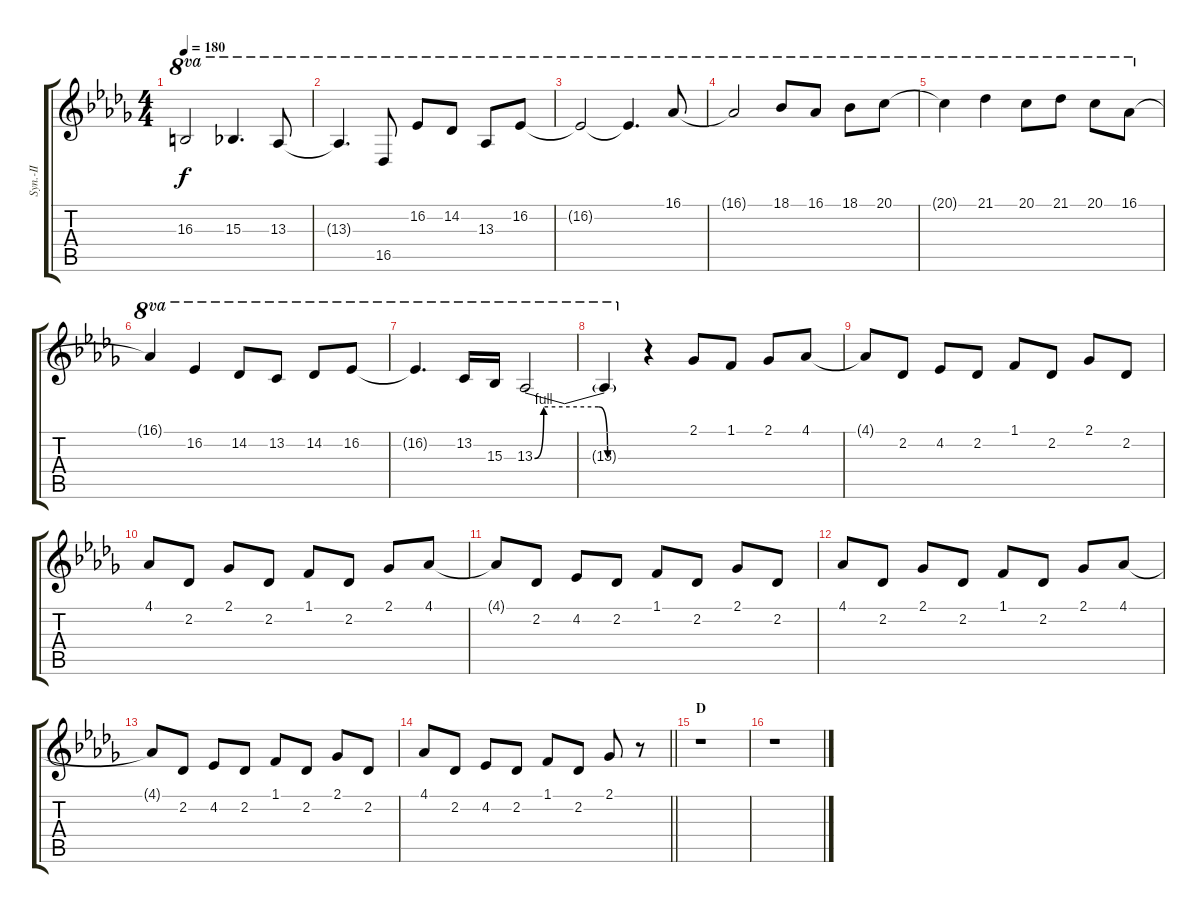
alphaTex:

\track ("Syn.-II" "Syn.-II") {instrument lead2sawtooth}
\staff {score tabs}
\tuning (E4 B3 G3 D3 A2 E2) {hide}
\ts (4 4)
\tempo 180
\clef g2
\ks db
16.3.2{ot 8va dy f} 15.3.4{d ot 8va} 13.3.8{ot 8va} |
13.3{t}.4{d ot 8va} 16.5.8{ot 8va} 16.2.8{ot 8va} 14.2.8{ot 8va} 13.3.8{ot 8va} 16.2.8{ot 8va} |
16.2{t}.2{ot 8va} 16.2{t}.4{d ot 8va} 16.1.8{ot 8va} |
16.1{t}.2{ot 8va} 18.1.8{ot 8va} 16.1.8{ot 8va} 18.1.8{ot 8va} 20.1.8{ot 8va} |
20.1{t}.4{ot 8va} 21.1.4{ot 8va} 20.1.8{ot 8va} 21.1.8{ot 8va} 20.1.8{ot 8va} 16.1.8{ot 8va} |
16.1{t}.4{ot 8va} 16.2.4{ot 8va} 14.2.8{ot 8va} 13.2.8{ot 8va} 14.2.8{ot 8va} 16.2.8{ot 8va} |
16.2{t}.4{d ot 8va} 13.2.16{ot 8va} 15.3.16{ot 8va} 13.3{be (custom 0 0 5 4 35 4 40 0 60 0)}.2{ot 8va} |
13.3{t}.4{ot 8va} r.4 2.1.8 1.1.8 2.1.8 4.1.8 |
4.1{t}.8 2.2.8 4.2.8 2.2.8 1.1.8 2.2.8 2.1.8 2.2.8 |
4.1.8 2.2.8 2.1.8 2.2.8 1.1.8 2.2.8 2.1.8 4.1.8 |
4.1{t}.8 2.2.8 4.2.8 2.2.8 1.1.8 2.2.8 2.1.8 2.2.8 |
4.1.8 2.2.8 2.1.8 2.2.8 1.1.8 2.2.8 2.1.8 4.1.8 |
4.1{t}.8 2.2.8 4.2.8 2.2.8 1.1.8 2.2.8 2.1.8 2.2.8 |
\barLineRight lightlight
4.1.8 2.2.8 4.2.8 2.2.8 1.1.8 2.2.8 2.1.8 r.8 |
\section ("" "D")
r.1 |
r.1
